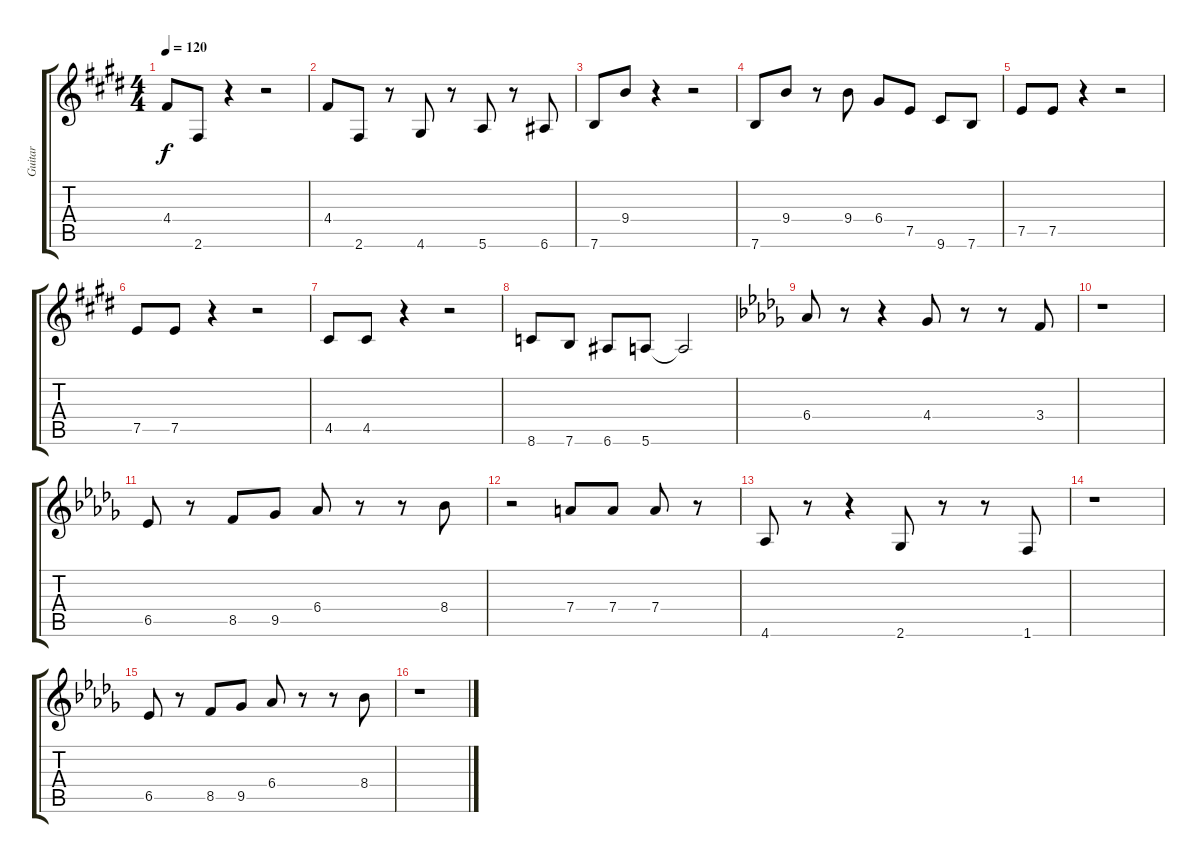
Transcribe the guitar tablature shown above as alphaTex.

\track ("Guitar" "Guitar") {instrument electricguitarjazz}
\staff {score tabs}
\tuning (E4 B3 G3 D3 A2 E2) {hide}
\ts (4 4)
\tempo 120
\clef g2
\ks e
4.4.8{dy f} 2.6.8 r.4 r.2 |
4.4.8 2.6.8 r.8 4.6.8 r.8 5.6.8 r.8 6.6.8 |
7.6.8 9.4.8 r.4 r.2 |
7.6.8 9.4.8 r.8 9.4.8 6.4.8 7.5.8 9.6.8 7.6.8 |
7.5.8 7.5.8 r.4 r.2 |
7.5.8 7.5.8 r.4 r.2 |
4.5.8 4.5.8 r.4 r.2 |
8.6.8 7.6.8 6.6.8 5.6.8 5.6{t}.2 |
\ks db
6.4.8 r.8 r.4 4.4.8 r.8 r.8 3.4.8 |
r.1 |
6.5.8 r.8 8.5.8 9.5.8 6.4.8 r.8 r.8 8.4.8 |
r.2 7.4.8 7.4.8 7.4.8 r.8 |
4.6.8 r.8 r.4 2.6.8 r.8 r.8 1.6.8 |
r.1 |
6.5.8 r.8 8.5.8 9.5.8 6.4.8 r.8 r.8 8.4.8 |
r.1
